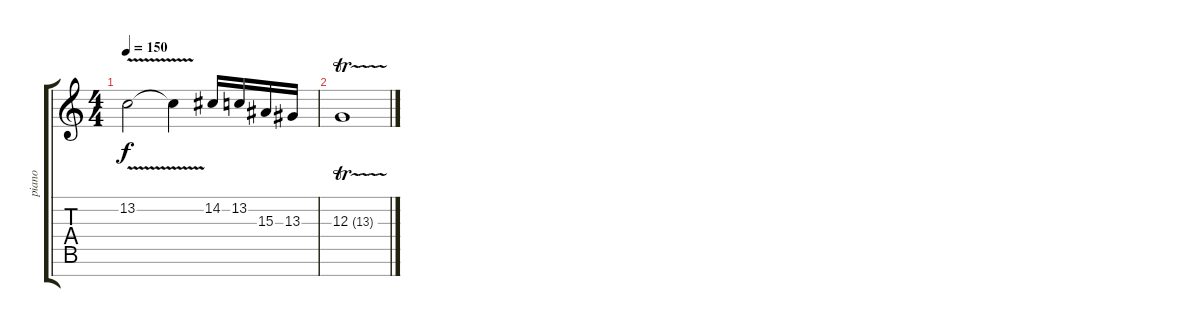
\track ("piano" "piano") {instrument acousticgrandpiano}
\staff {score tabs}
\tuning (E4 B3 G3 D3 A2 E2 B1) {hide}
\ts (4 4)
\tempo 150
\clef g2
\ks c
13.2{v}.2{dy f} 13.2{t}.4 14.2.16 13.2.16 15.3.16 13.3.16 |
12.3{tr (13 32)}.1
